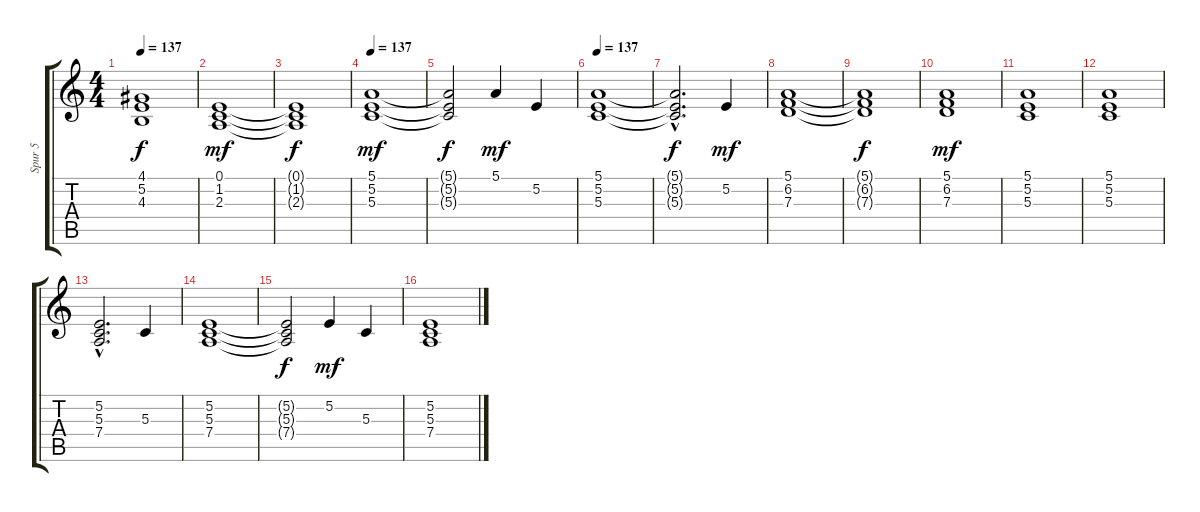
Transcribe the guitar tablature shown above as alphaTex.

\track ("Spur 5" "Spur 5") {instrument acousticgrandpiano}
\staff {score tabs}
\tuning (E4 B3 G3 D3 A2 E2) {hide}
\ts (4 4)
\tempo 137
\clef g2
\ks c
(4.1{t} 5.2{t} 4.3{t}).1{dy f} |
(0.1 1.2 2.3).1{dy mf} |
(0.1{t} 1.2{t} 2.3{t}).1{dy f} |
\tempo 137
(5.1 5.2 5.3).1{dy mf} |
(5.1{t} 5.2{t} 5.3{t}).2{dy f} 5.1.4{dy mf} 5.2.4 |
\tempo 137
(5.1 5.2 5.3).1 |
(5.1{t} 5.2{hac t} 5.3{t}).2{d dy f} 5.2.4{dy mf} |
(5.1 6.2 7.3).1 |
(5.1{t} 6.2{t} 7.3{t}).1{dy f} |
(5.1 6.2 7.3).1{dy mf} |
(5.1 5.2 5.3).1 |
(5.1 5.2 5.3).1 |
(5.2 5.3{hac} 7.4).2{d} 5.3.4 |
(5.2 5.3 7.4).1 |
(5.2{t} 5.3{t} 7.4{t}).2{dy f} 5.2.4{dy mf} 5.3.4 |
(5.2 5.3 7.4).1
